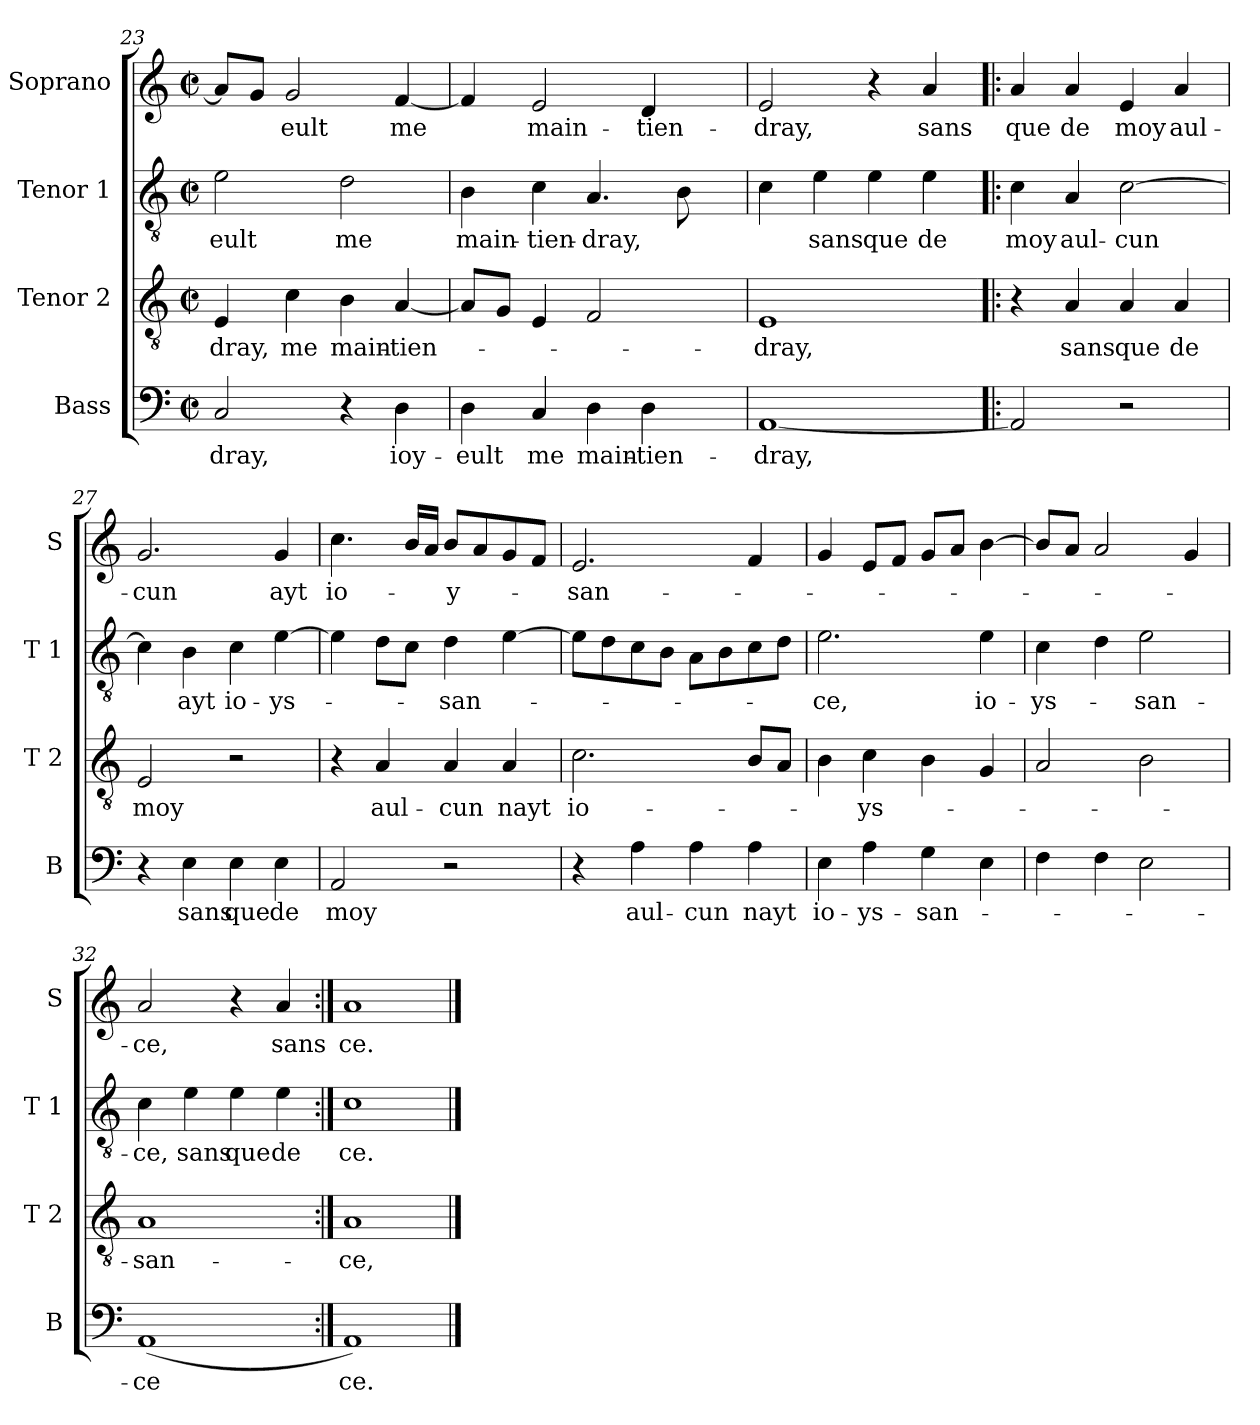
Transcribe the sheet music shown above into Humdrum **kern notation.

**kern	**text	**kern	**text	**kern	**text	**kern	**text
*part4	*part4	*part3	*part3	*part2	*part2	*part1	*part1
*staff4	*staff4	*staff3	*staff3	*staff2	*staff2	*staff1	*staff1
*I"Bass	*	*I"Tenor 2	*	*I"Tenor 1	*	*I"Soprano	*
*I'B	*	*I'T 2	*	*I'T 1	*	*I'S	*
!!LO:LB:g=z
*clefF4	*	*clefGv2	*	*clefGv2	*	*clefG2	*
*k[]	*	*k[]	*	*k[]	*	*k[]	*
*C:	*	*C:	*	*C:	*	*C:	*
*M2/2	*	*M2/2	*	*M2/2	*	*M2/2	*
*met(c|)	*	*met(c|)	*	*met(c|)	*	*met(c|)	*
=23	=23	=23	=23	=23	=23	=23	=23
!	!LO:LY:b	!	!LO:LY:b	!	!LO:LY:b	!	!
2C/	-dray,	4E/	-dray,	2e\	-eult	8a/L]	.
.	.	.	.	.	.	8g/J	.
!	!	!	!LO:LY:b	!	!	!	!LO:LY:b
.	.	4c\	me	.	.	2g/	-eult
!	!	!	!LO:LY:b	!	!LO:LY:b	!	!
4r	.	4B\	main-	2d\	me	.	.
!	!LO:LY:b	!	!LO:LY:b	!	!	!	!LO:LY:b
4D\	ioy-	[4A/	-tien-	.	.	[4f/	me
=24	=24	=24	=24	=24	=24	=24	=24
!	!LO:LY:b	!	!	!	!LO:LY:b	!	!
4D\	-eult	8A/L]	.	4B\	main-	4f/]	.
.	.	8G/J	.	.	.	.	.
!	!LO:LY:b	!	!	!	!LO:LY:b	!	!LO:LY:b
4C/	me	4E/	.	4c\	-tien-	2e/	main-
!	!LO:LY:b	!	!	!	!LO:LY:b	!	!
4D\	main-	2F/	.	4.A/	-dray,	.	.
!	!LO:LY:b	!	!	!	!	!	!LO:LY:b
4D\	-tien-	.	.	.	.	4d/	-tien-
.	.	.	.	8B\	.	.	.
=25	=25	=25	=25	=25	=25	=25	=25
!	!LO:LY:b	!	!LO:LY:b	!	!	!	!LO:LY:b
[1AA	-dray,	1E	-dray,	4c\	.	2e/	-dray,
!	!	!	!	!	!LO:LY:b	!	!
.	.	.	.	4e\	sans	.	.
!	!	!	!	!	!LO:LY:b	!	!
.	.	.	.	4e\	que	4r	.
!	!	!	!	!	!LO:LY:b	!	!LO:LY:b
.	.	.	.	4e\	de	4a/	sans
=26!|:	=26!|:	=26!|:	=26!|:	=26!|:	=26!|:	=26!|:	=26!|:
!	!	!	!	!	!LO:LY:b	!	!LO:LY:b
2AA/]	.	4r	.	4c\	moy	4a/	que
!	!	!	!LO:LY:b	!	!LO:LY:b	!	!LO:LY:b
.	.	4A/	sans	4A/	aul-	4a/	de
!	!	!	!LO:LY:b	!	!LO:LY:b	!	!LO:LY:b
2r	.	4A/	que	[2c\	-cun	4e/	moy
!	!	!	!LO:LY:b	!	!	!	!LO:LY:b
.	.	4A/	de	.	.	4a/	aul-
=27	=27	=27	=27	=27	=27	=27	=27
!	!	!	!LO:LY:b	!	!	!	!LO:LY:b
4r	.	2E/	moy	4c\]	.	2.g/	-cun
!	!LO:LY:b	!	!	!	!LO:LY:b	!	!
4E\	sans	.	.	4B\	ayt	.	.
!	!LO:LY:b	!	!	!	!LO:LY:b	!	!
4E\	que	2r	.	4c\	io-	.	.
!	!LO:LY:b	!	!	!	!LO:LY:b	!	!LO:LY:b
4E\	de	.	.	[4e\	-ys-	4g/	ayt
!!LO:PB:g=z
=28	=28	=28	=28	=28	=28	=28	=28
!	!LO:LY:b	!	!	!	!	!	!LO:LY:b
2AA/	moy	4r	.	4e\]	.	4.cc\	io-
!	!	!	!LO:LY:b	!	!	!	!
.	.	4A/	aul-	8d\L	.	.	.
.	.	.	.	8c\J	.	16b/LL	.
.	.	.	.	.	.	16a/JJ	.
!	!	!	!LO:LY:b	!	!LO:LY:b	!	!LO:LY:b
2r	.	4A/	-cun	4d\	-san-	8b/L	-y-
.	.	.	.	.	.	8a/	.
!	!	!	!LO:LY:b	!	!	!	!
.	.	4A/	nayt	[4e\	.	8g/	.
.	.	.	.	.	.	8f/J	.
=29	=29	=29	=29	=29	=29	=29	=29
!	!	!	!LO:LY:b	!	!	!	!LO:LY:b
4r	.	2.c\	io-	8e\L]	.	2.e/	-san-
.	.	.	.	8d\	.	.	.
!	!LO:LY:b	!	!	!	!	!	!
4A\	aul-	.	.	8c\	.	.	.
.	.	.	.	8B\J	.	.	.
!	!LO:LY:b	!	!	!	!	!	!
4A\	-cun	.	.	8A\L	.	.	.
.	.	.	.	8B\	.	.	.
!	!LO:LY:b	!	!	!	!	!	!
4A\	nayt	8B/L	.	8c\	.	4f/	.
.	.	8A/J	.	8d\J	.	.	.
=30	=30	=30	=30	=30	=30	=30	=30
!	!LO:LY:b	!	!	!	!LO:LY:b	!	!
4E\	io-	4B\	.	2.e\	-ce,	4g/	.
!	!LO:LY:b	!	!LO:LY:b	!	!	!	!
4A\	-ys-	4c\	-ys-	.	.	8e/L	.
.	.	.	.	.	.	8f/J	.
!	!LO:LY:b	!	!	!	!	!	!
4G\	-san-	4B\	.	.	.	8g/L	.
.	.	.	.	.	.	8a/J	.
!	!	!	!	!	!LO:LY:b	!	!
4E\	.	4G/	.	4e\	io-	[4b\	.
=31	=31	=31	=31	=31	=31	=31	=31
!	!	!	!	!	!LO:LY:b	!	!
4F\	.	2A/	.	4c\	-ys-	8b/L]	.
.	.	.	.	.	.	8a/J	.
4F\	.	.	.	4d\	.	2a/	.
!	!	!	!	!	!LO:LY:b	!	!
2E\	.	2B\	.	2e\	-san-	.	.
.	.	.	.	.	.	4g/	.
=32	=32	=32	=32	=32	=32	=32	=32
!	!LO:LY:b	!	!LO:LY:b	!	!LO:LY:b	!	!LO:LY:b
(<1AA	-ce	1A	-san-	4c\	-ce,	2a/	-ce,
!	!	!	!	!	!LO:LY:b	!	!
.	.	.	.	4e\	sans	.	.
!	!	!	!	!	!LO:LY:b	!	!
.	.	.	.	4e\	que	4r	.
!	!	!	!	!	!LO:LY:b	!	!LO:LY:b
.	.	.	.	4e\	de	4a/	sans
=33:|!	=33:|!	=33:|!	=33:|!	=33:|!	=33:|!	=33:|!	=33:|!
!	!LO:LY:b	!	!LO:LY:b	!	!LO:LY:b	!	!LO:LY:b
1AA)	ce.	1A	-ce,	1c	ce.	1a	ce.
==	==	==	==	==	==	==	==
*-	*-	*-	*-	*-	*-	*-	*-
